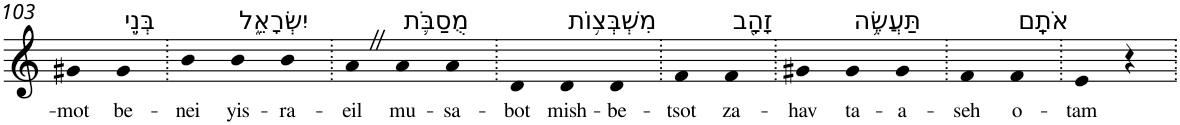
**kern	**text
*part1	*part1
*staff1	*staff1
*I"Piano	*
*I'Pno	*
!!LO:PB:g=z
*clefG2	*
*k[]	*
=103	=103
!	!LO:LY:b
4g#X	-mot
!LO:TX:a:t=בְּנֵ֣י	!
!	!LO:LY:b
4g#	be-
=104.	=104.
!	!LO:LY:b
4b	-nei
!LO:TX:a:t=יִשְׂרָאֵ֑ל	!
!	!LO:LY:b
4b	yis-
!	!LO:LY:b
4b	-ra-
=105.	=105.
!	!LO:LY:b
4aZ	-eil
!LO:TX:a:t=מֻסַבֹּ֛ת	!
!	!LO:LY:b
4a	mu-
!	!LO:LY:b
4a	-sa-
=106.	=106.
!	!LO:LY:b
4d	-bot
!LO:TX:a:t=מִשְׁבְּצ֥וֹת	!
!	!LO:LY:b
4d	mish-
!	!LO:LY:b
4d	-be-
=107.	=107.
!	!LO:LY:b
4f	-tsot
!LO:TX:a:t=זָהָ֖ב	!
!	!LO:LY:b
4f	za-
=108.	=108.
!	!LO:LY:b
4g#X	-hav
!LO:TX:a:t=תַּעֲשֶׂ֥ה	!
!	!LO:LY:b
4g#	ta-
!	!LO:LY:b
4g#	-a-
=109.	=109.
!	!LO:LY:b
4f	-seh
!LO:TX:a:t=אֹתָֽם	!
!	!LO:LY:b
4f	o-
=110.	=110.
!	!LO:LY:b
4e	-tam
4r	.
=.	=.
*-	*-
